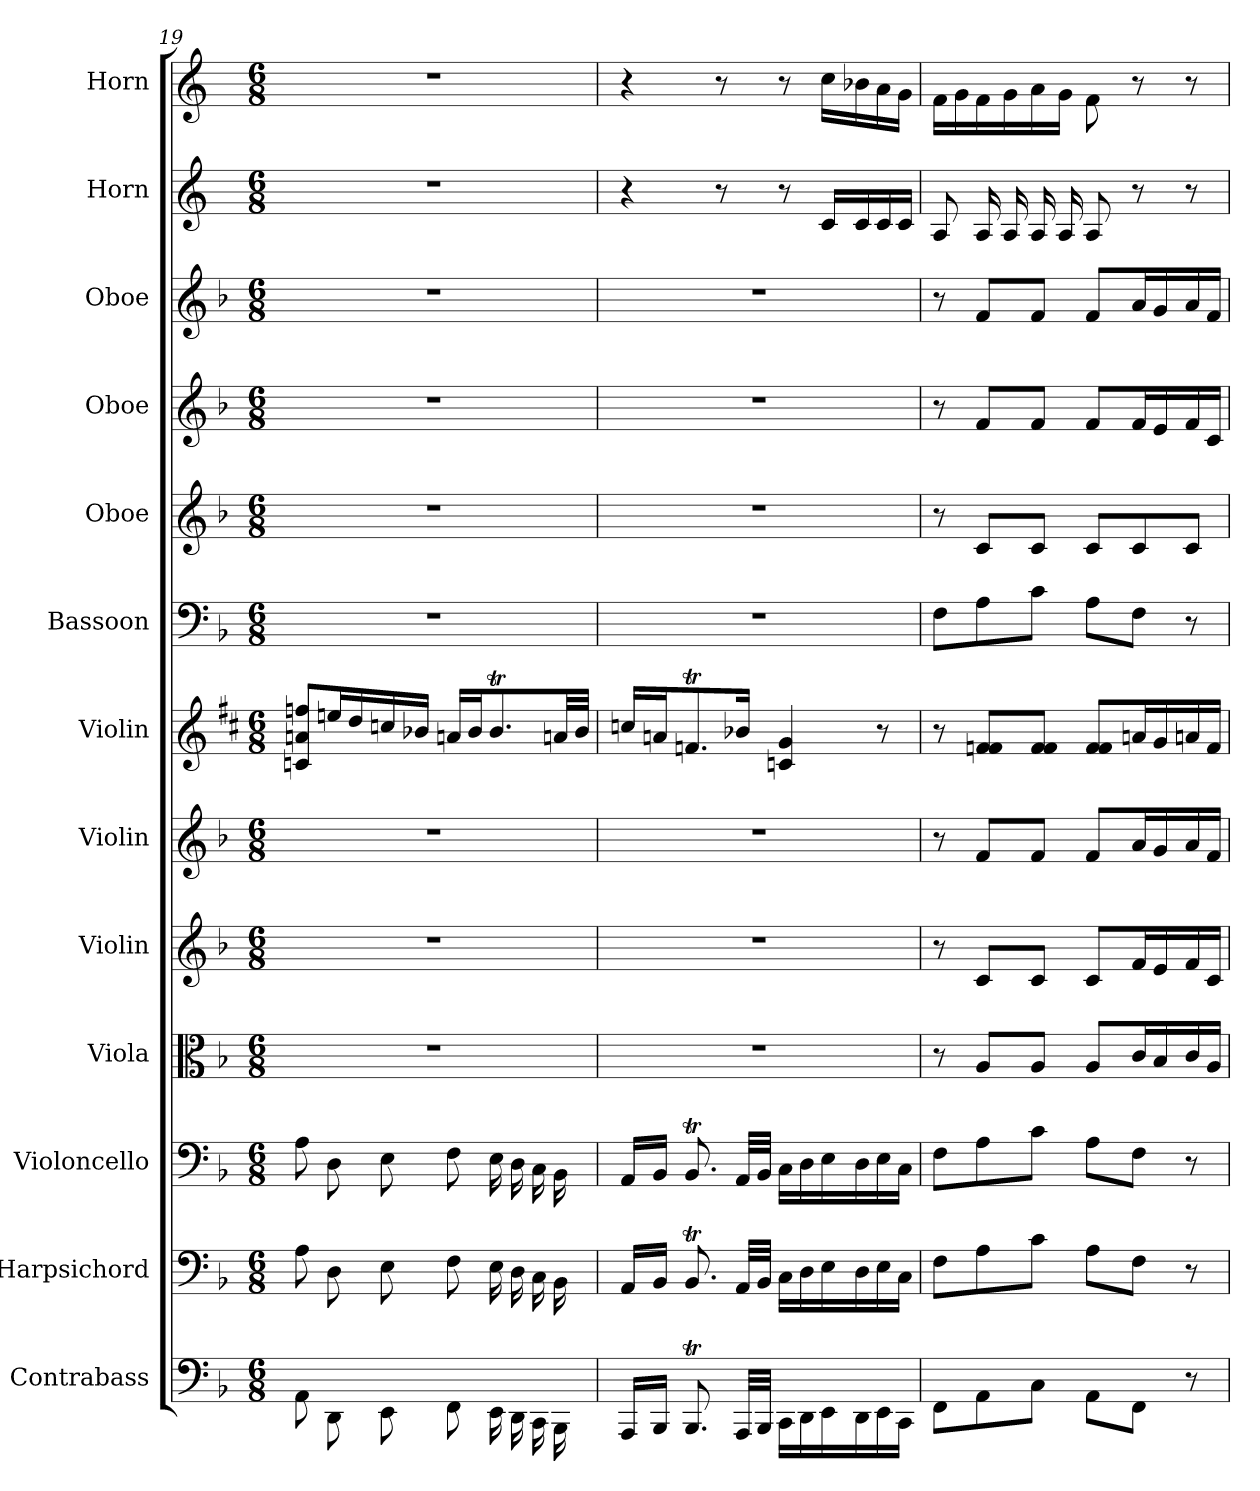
**kern	**kern	**kern	**kern	**kern	**kern	**kern	**kern	**kern	**kern	**kern	**kern	**kern
*part13	*part12	*part11	*part10	*part9	*part8	*part7	*part6	*part5	*part4	*part3	*part2	*part1
*staff13	*staff12	*staff11	*staff10	*staff9	*staff8	*staff7	*staff6	*staff5	*staff4	*staff3	*staff2	*staff1
*I"Contrabass	*I"Harpsichord	*I"Violoncello	*I"Viola	*I"Violin	*I"Violin	*I"Violin	*I"Bassoon	*I"Oboe	*I"Oboe	*I"Oboe	*I"Horn	*I"Horn
*I'Cb	*I'Hpschd	*I'Vc	*I'Vla	*I'Vln	*I'Vln	*I'Vln	*I'Bsn	*I'Ob	*I'Ob	*I'Ob	*I'Hn	*I'Hn
*clefF4	*clefF4	*clefF4	*clefC3	*clefG2	*clefG2	*clefG2	*clefF4	*clefG2	*clefG2	*clefG2	*clefG2	*clefG2
*ITrd7c12	*	*	*	*	*	*	*	*	*	*	*ITrd4c7	*ITrd4c7
*k[b-]	*k[b-]	*k[b-]	*k[b-]	*k[b-]	*k[b-]	*k[f#c#]	*k[b-]	*k[b-]	*k[b-]	*k[b-]	*k[b-]	*k[b-]
*F:	*F:	*F:	*F:	*F:	*F:	*D:	*F:	*F:	*F:	*F:	*F:	*F:
*M6/8	*M6/8	*M6/8	*M6/8	*M6/8	*M6/8	*M6/8	*M6/8	*M6/8	*M6/8	*M6/8	*M6/8	*M6/8
=19	=19	=19	=19	=19	=19	=19	=19	=19	=19	=19	=19	=19
8AAA\	8A\	8A\	2.r	2.r	2.r	8cn/ 8an/ 8ffn/L	2.r	2.r	2.r	2.r	2.r	2.r
8DDD\	8D\	8D\	.	.	.	16een/L	.	.	.	.	.	.
.	.	.	.	.	.	16dd/	.	.	.	.	.	.
8EEE\	8E\	8E\	.	.	.	16ccn/	.	.	.	.	.	.
.	.	.	.	.	.	16b-X/JJ	.	.	.	.	.	.
8FFF\	8F\	8F\	.	.	.	16an/LL	.	.	.	.	.	.
.	.	.	.	.	.	16b-/J	.	.	.	.	.	.
16EEE\	16E\	16E\	.	.	.	8.b-T/	.	.	.	.	.	.
16DDD\	16D\	16D\	.	.	.	.	.	.	.	.	.	.
16CCC\	16C\	16C\	.	.	.	.	.	.	.	.	.	.
16BBBB-\	16BB-\	16BB-\	.	.	.	32an/LL	.	.	.	.	.	.
.	.	.	.	.	.	32b-/JJJ	.	.	.	.	.	.
=20	=20	=20	=20	=20	=20	=20	=20	=20	=20	=20	=20	=20
16AAAA/LL	16AA/LL	16AA/LL	2.r	2.r	2.r	16ccn/LL	2.r	2.r	2.r	2.r	4r	4r
16BBBB-/JJ	16BB-/JJ	16BB-/JJ	.	.	.	16an/J	.	.	.	.	.	.
8.BBBB-T/	8.BB-T/	8.BB-T/	.	.	.	8.fnT/	.	.	.	.	.	.
.	.	.	.	.	.	.	.	.	.	.	8r	8r
32AAAA/LLL	32AA/LLL	32AA/LLL	.	.	.	16b-X/Jk	.	.	.	.	.	.
32BBBB-/JJJ	32BB-/JJJ	32BB-/JJJ	.	.	.	.	.	.	.	.	.	.
16CCC\LL	16C\LL	16C\LL	.	.	.	4g/ 4cn/	.	.	.	.	8r	8r
16DDD\	16D\	16D\	.	.	.	.	.	.	.	.	.	.
16EEE\	16E\	16E\	.	.	.	.	.	.	.	.	16F/LL	16f\LL
16DDD\	16D\	16D\	.	.	.	.	.	.	.	.	16F/	16e-X\
16EEE\	16E\	16E\	.	.	.	8r	.	.	.	.	16F/	16d\
16CCC\JJ	16C\JJ	16C\JJ	.	.	.	.	.	.	.	.	16F/JJ	16c\JJ
=21	=21	=21	=21	=21	=21	=21	=21	=21	=21	=21	=21	=21
8FFF\L	8F\L	8F\L	8r	8r	8r	8r	8F\L	8r	8r	8r	8D/	16B-\LL
.	.	.	.	.	.	.	.	.	.	.	.	16c\
8AAA\	8A\	8A\	8A/L	8c/L	8f/L	8fn/ 8f/L	8A\	8c/L	8f/L	8f/L	16D/	16B-\
.	.	.	.	.	.	.	.	.	.	.	16D/	16c\
8CC\J	8c\J	8c\J	8A/J	8c/J	8f/J	8f/ 8f/J	8c\J	8c/J	8f/J	8f/J	16D/	16d\
.	.	.	.	.	.	.	.	.	.	.	16D/	16c\JJ
8AAA\L	8A\L	8A\L	8A/L	8c/L	8f/L	8f/ 8f/L	8A\L	8c/L	8f/L	8f/L	8D/	8B-\
8FFF\J	8F\J	8F\J	16c/L	16f/L	16a/L	16an/L	8F\J	8c/	16f/L	16a/L	8r	8r
.	.	.	16B-/	16e/	16g/	16g/	.	.	16e/	16g/	.	.
8r	8r	8r	16c/	16f/	16a/	16an/	8r	8c/J	16f/	16a/	8r	8r
.	.	.	16A/JJ	16c/JJ	16f/JJ	16f/JJ	.	.	16c/JJ	16f/JJ	.	.
=	=	=	=	=	=	=	=	=	=	=	=	=
*-	*-	*-	*-	*-	*-	*-	*-	*-	*-	*-	*-	*-
